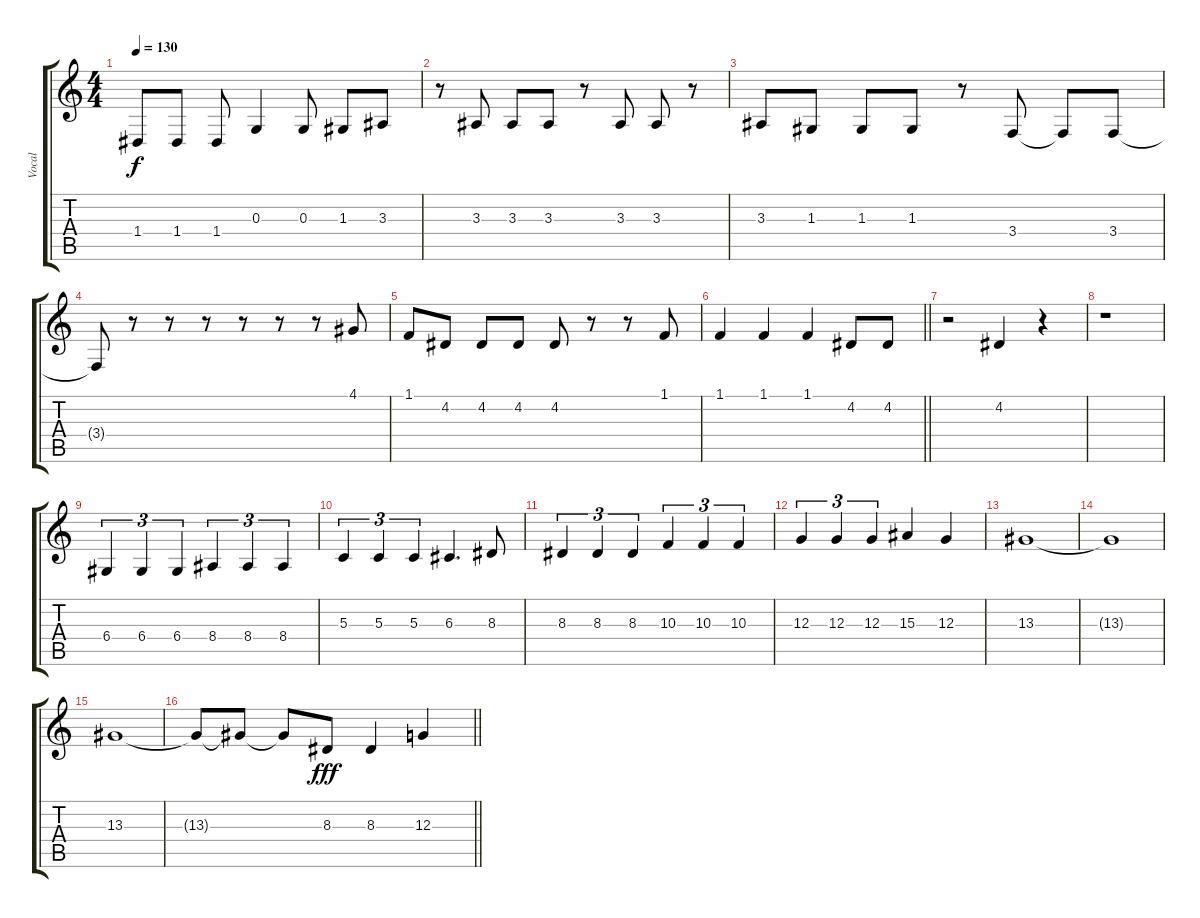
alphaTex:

\track ("Vocal" "Vocal") {instrument tangoaccordion}
\staff {score tabs}
\tuning (E4 B3 G3 D3 A2 E2) {hide}
\ts (4 4)
\tempo 130
\clef g2
\ks c
1.4.8{dy f} 1.4.8 1.4.8 0.3.4 0.3.8 1.3.8 3.3.8 |
r.8 3.3.8 3.3.8 3.3.8 r.8 3.3.8 3.3.8 r.8 |
3.3.8 1.3.8 1.3.8 1.3.8 r.8 3.4.8 3.4{t}.8 3.4.8 |
3.4{t}.8 r.8 r.8 r.8 r.8 r.8 r.8 4.1.8 |
1.1.8 4.2.8 4.2.8 4.2.8 4.2.8 r.8 r.8 1.1.8 |
\barLineRight lightlight
1.1.4 1.1.4 1.1.4 4.2.8 4.2.8 |
r.2 4.2.4 r.4 |
r.1 |
6.4.4{tu (3 2)} 6.4.4{tu (3 2)} 6.4.4{tu (3 2)} 8.4.4{tu (3 2)} 8.4.4{tu (3 2)} 8.4.4{tu (3 2)} |
5.3.4{tu (3 2)} 5.3.4{tu (3 2)} 5.3.4{tu (3 2)} 6.3.4{d} 8.3.8 |
8.3.4{tu (3 2)} 8.3.4{tu (3 2)} 8.3.4{tu (3 2)} 10.3.4{tu (3 2)} 10.3.4{tu (3 2)} 10.3.4{tu (3 2)} |
12.3.4{tu (3 2)} 12.3.4{tu (3 2)} 12.3.4{tu (3 2)} 15.3.4 12.3.4 |
13.3.1 |
13.3{t}.1 |
13.3.1 |
\barLineRight lightlight
13.3{t}.8 13.3{t}.8 13.3{t}.8 8.3.8{dy fff} 8.3.4 12.3.4
